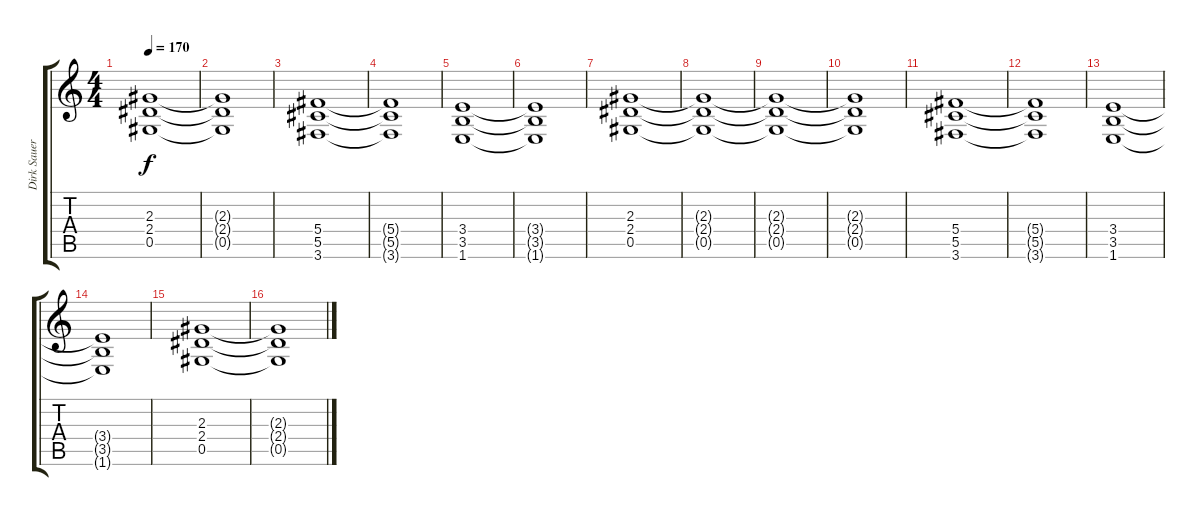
\track ("Dirk Sauer (?)" "Dirk Sauer") {instrument distortionguitar}
\staff {score tabs}
\tuning (Eb4 Bb3 Gb3 Db3 Ab2 Eb2) {hide}
\ts (4 4)
\tempo 170
\clef g2
\ks c
(2.3{t} 2.4{t} 0.5{t}).1{dy f} |
(2.3{t} 2.4{t} 0.5{t}).1 |
(5.4 5.5 3.6).1 |
(5.4{t} 5.5{t} 3.6{t}).1 |
(3.4 3.5 1.6).1 |
(3.4{t} 3.5{t} 1.6{t}).1 |
(2.3 2.4 0.5).1 |
(2.3{t} 2.4{t} 0.5{t}).1 |
(2.3{t} 2.4{t} 0.5{t}).1 |
(2.3{t} 2.4{t} 0.5{t}).1 |
(5.4 5.5 3.6).1 |
(5.4{t} 5.5{t} 3.6{t}).1 |
(3.4 3.5 1.6).1 |
(3.4{t} 3.5{t} 1.6{t}).1 |
(2.3 2.4 0.5).1 |
(2.3{t} 2.4{t} 0.5{t}).1
